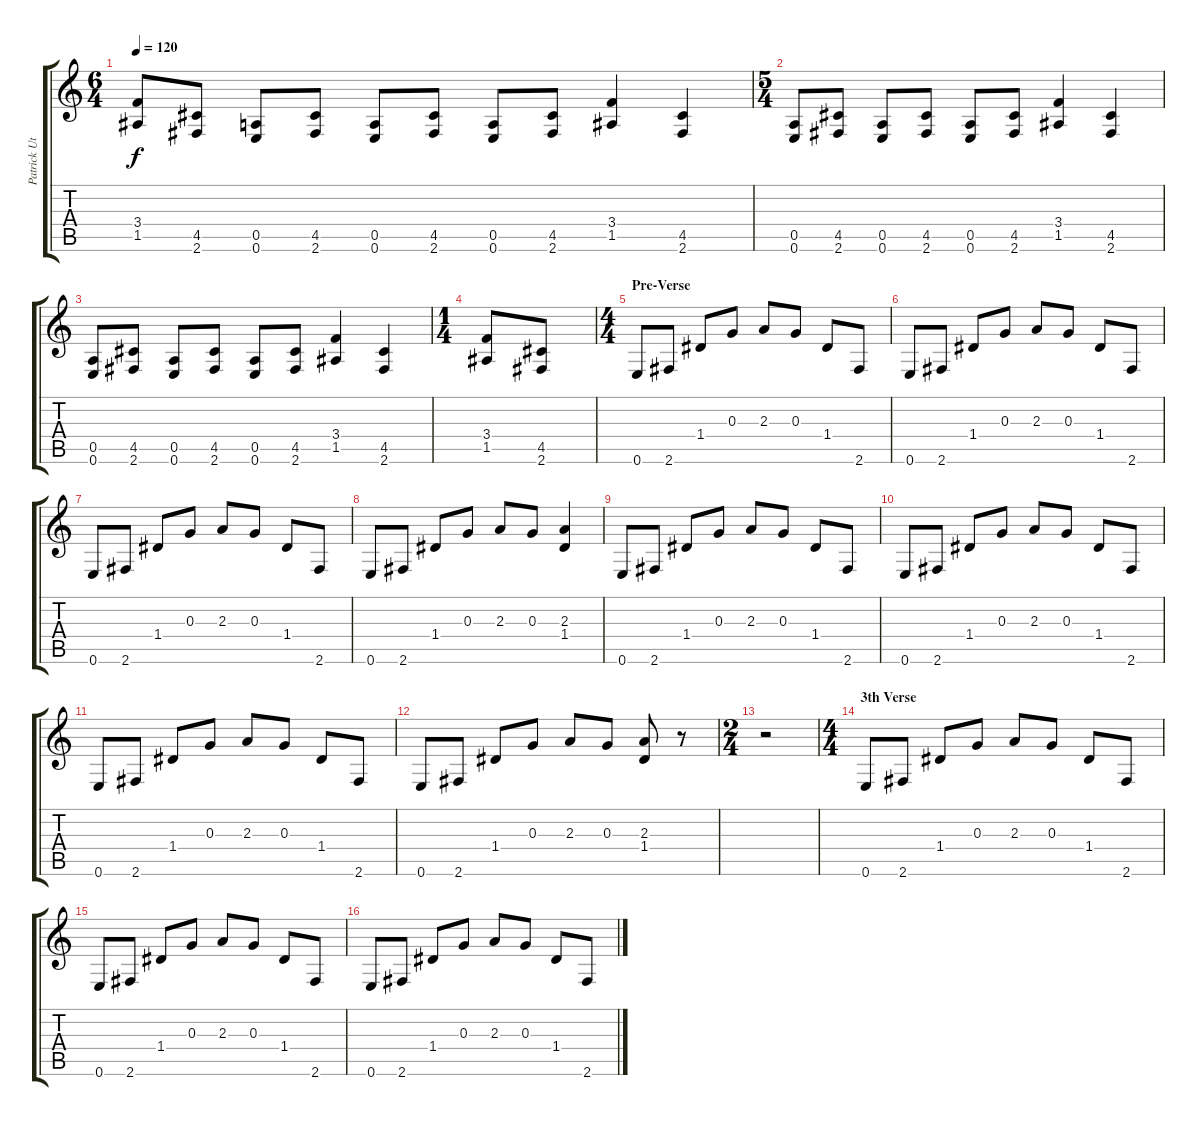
\track ("Patrick Uterwijk" "Patrick Ut") {instrument distortionguitar}
\staff {score tabs}
\tuning (E4 B3 G3 D3 A2 E2) {hide}
\ts (6 4)
\tempo 120
\clef g2
\ks c
(3.4 1.5).8{dy f} (4.5 2.6).8 (0.5 0.6).8 (4.5 2.6).8 (0.5 0.6).8 (4.5 2.6).8 (0.5 0.6).8 (4.5 2.6).8 (3.4 1.5).4 (4.5 2.6).4 |
\ts (5 4)
(0.5 0.6).8 (4.5 2.6).8 (0.5 0.6).8 (4.5 2.6).8 (0.5 0.6).8 (4.5 2.6).8 (3.4 1.5).4 (4.5 2.6).4 |
(0.5 0.6).8 (4.5 2.6).8 (0.5 0.6).8 (4.5 2.6).8 (0.5 0.6).8 (4.5 2.6).8 (3.4 1.5).4 (4.5 2.6).4 |
\ts (1 4)
(3.4 1.5).8 (4.5 2.6).8 |
\ts (4 4)
\section ("" "Pre-Verse")
0.6.8{balance 0} 2.6.8 1.4.8 0.3.8 2.3.8 0.3.8 1.4.8 2.6.8 |
0.6.8 2.6.8 1.4.8 0.3.8 2.3.8 0.3.8 1.4.8 2.6.8 |
0.6.8 2.6.8 1.4.8 0.3.8 2.3.8 0.3.8 1.4.8 2.6.8 |
0.6.8 2.6.8 1.4.8 0.3.8 2.3.8 0.3.8 (2.3 1.4).4 |
0.6.8{balance 8} 2.6.8 1.4.8 0.3.8 2.3.8 0.3.8 1.4.8 2.6.8 |
0.6.8 2.6.8 1.4.8 0.3.8 2.3.8 0.3.8 1.4.8 2.6.8 |
0.6.8 2.6.8 1.4.8 0.3.8 2.3.8 0.3.8 1.4.8 2.6.8 |
0.6.8 2.6.8 1.4.8 0.3.8 2.3.8 0.3.8 (2.3 1.4).8 r.8 |
\ts (2 4)
r.2 |
\ts (4 4)
\section ("" "3th Verse")
0.6.8 2.6.8 1.4.8 0.3.8 2.3.8 0.3.8 1.4.8 2.6.8 |
0.6.8 2.6.8 1.4.8 0.3.8 2.3.8 0.3.8 1.4.8 2.6.8 |
0.6.8 2.6.8 1.4.8 0.3.8 2.3.8 0.3.8 1.4.8 2.6.8
